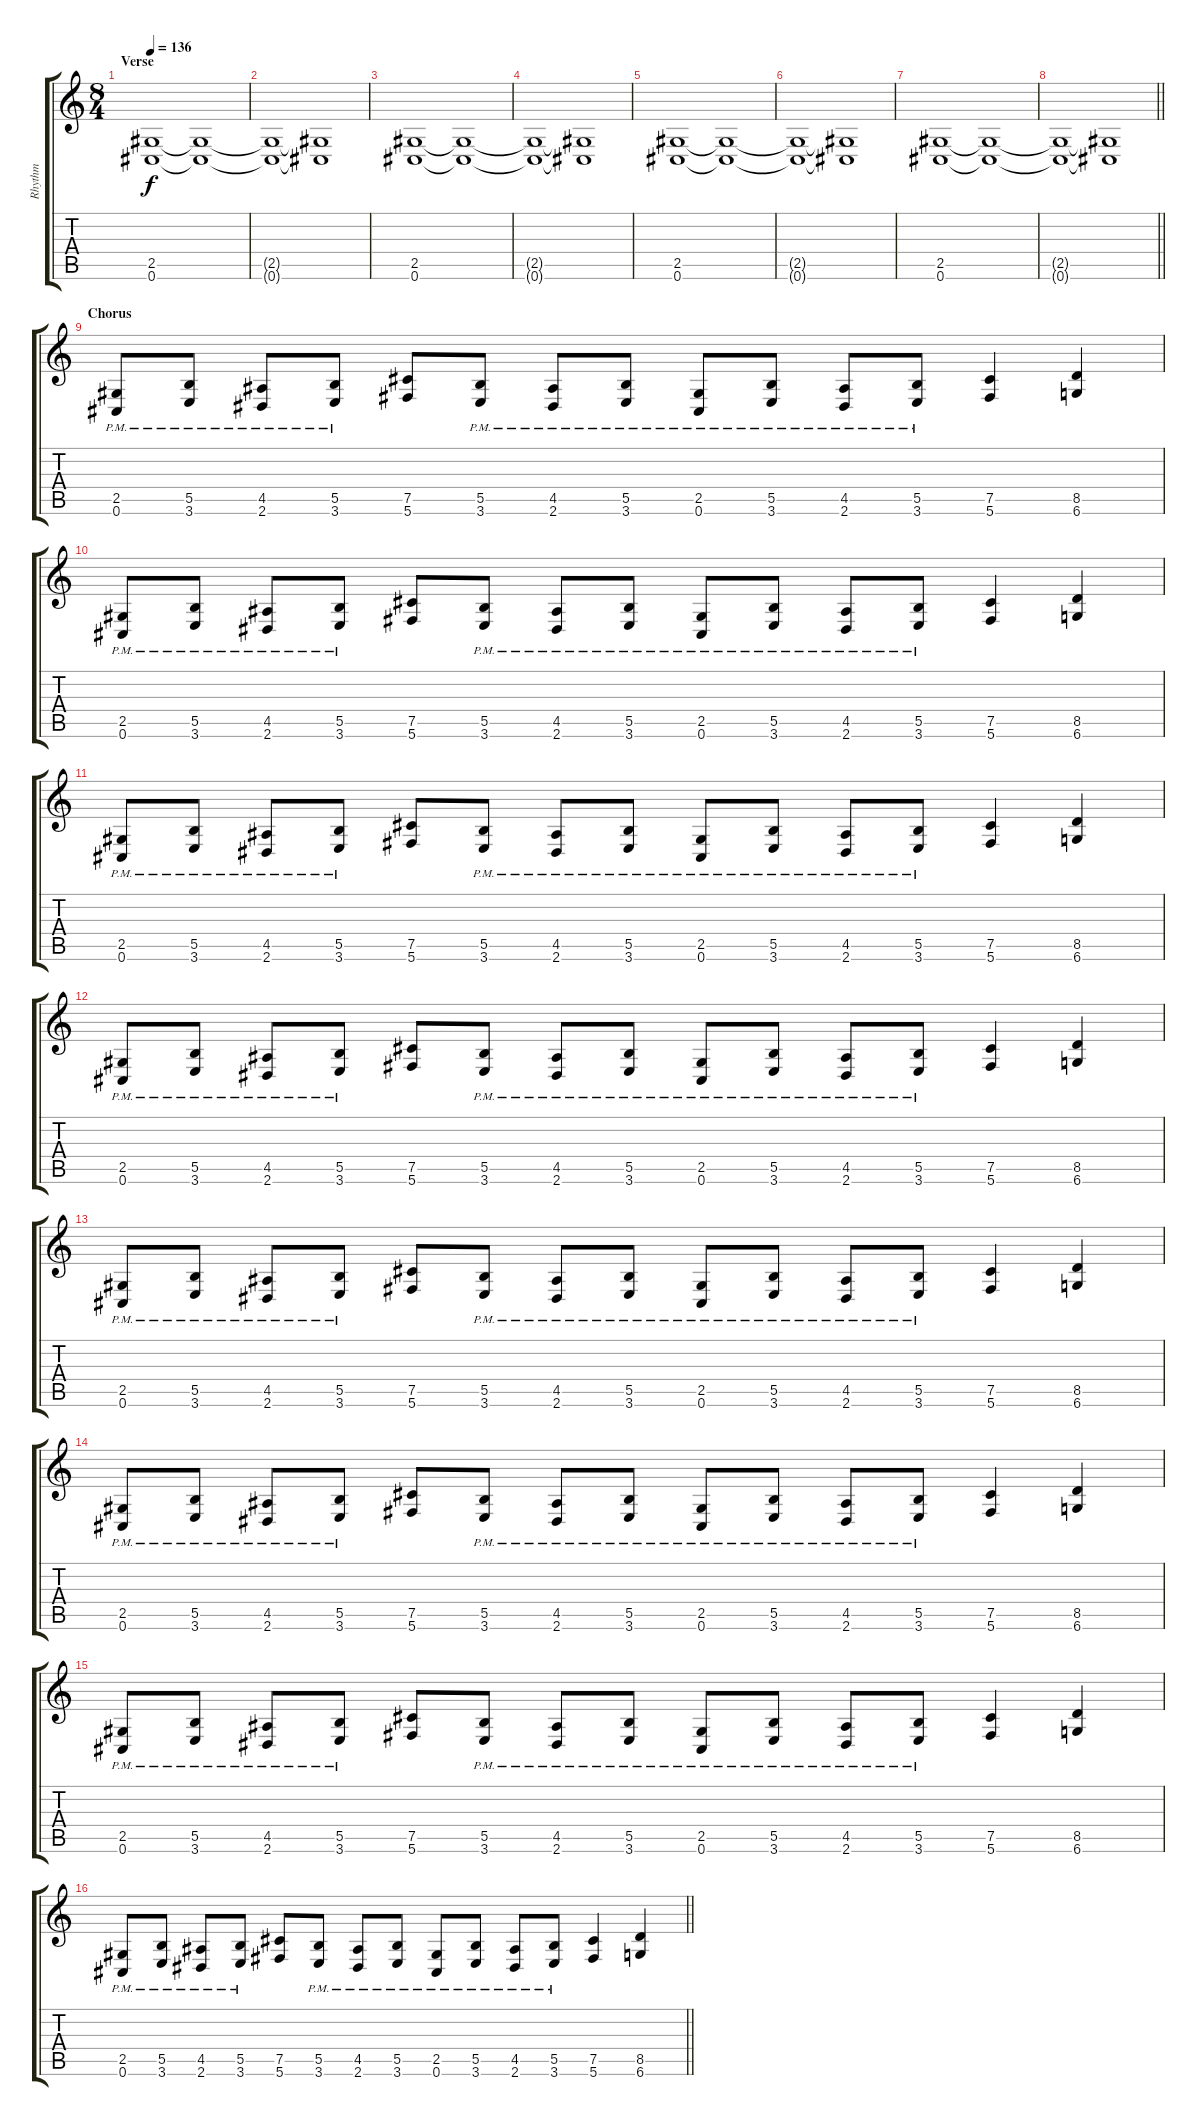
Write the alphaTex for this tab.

\track ("Rhythm" "Rhythm") {instrument distortionguitar}
\staff {score tabs}
\tuning (Db4 Ab3 E3 B2 Gb2 Db2) {hide}
\ts (8 4)
\section ("" "Verse")
\tempo 136
\clef g2
\ks c
(2.5 0.6).1{dy f} (2.5{t} 0.6{t}).1 |
(2.5{t} 0.6{t}).1 (2.5{t} 0.6{t}).1 |
(2.5 0.6).1 (2.5{t} 0.6{t}).1 |
(2.5{t} 0.6{t}).1 (2.5{t} 0.6{t}).1 |
(2.5 0.6).1 (2.5{t} 0.6{t}).1 |
(2.5{t} 0.6{t}).1 (2.5{t} 0.6{t}).1 |
(2.5 0.6).1 (2.5{t} 0.6{t}).1 |
\barLineRight lightlight
(2.5{t} 0.6{t}).1 (2.5{t} 0.6{t}).1 |
\section ("" "Chorus")
(2.5{pm} 0.6{pm}).8 (5.5{pm} 3.6{pm}).8 (4.5{pm} 2.6{pm}).8 (5.5{pm} 3.6{pm}).8 (7.5 5.6).8 (5.5{pm} 3.6{pm}).8 (4.5{pm} 2.6{pm}).8 (5.5{pm} 3.6{pm}).8 (2.5{pm} 0.6{pm}).8 (5.5{pm} 3.6{pm}).8 (4.5{pm} 2.6{pm}).8 (5.5{pm} 3.6{pm}).8 (7.5 5.6).4 (8.5 6.6).4 |
(2.5{pm} 0.6{pm}).8 (5.5{pm} 3.6{pm}).8 (4.5{pm} 2.6{pm}).8 (5.5{pm} 3.6{pm}).8 (7.5 5.6).8 (5.5{pm} 3.6{pm}).8 (4.5{pm} 2.6{pm}).8 (5.5{pm} 3.6{pm}).8 (2.5{pm} 0.6{pm}).8 (5.5{pm} 3.6{pm}).8 (4.5{pm} 2.6{pm}).8 (5.5{pm} 3.6{pm}).8 (7.5 5.6).4 (8.5 6.6).4 |
(2.5{pm} 0.6{pm}).8 (5.5{pm} 3.6{pm}).8 (4.5{pm} 2.6{pm}).8 (5.5{pm} 3.6{pm}).8 (7.5 5.6).8 (5.5{pm} 3.6{pm}).8 (4.5{pm} 2.6{pm}).8 (5.5{pm} 3.6{pm}).8 (2.5{pm} 0.6{pm}).8 (5.5{pm} 3.6{pm}).8 (4.5{pm} 2.6{pm}).8 (5.5{pm} 3.6{pm}).8 (7.5 5.6).4 (8.5 6.6).4 |
(2.5{pm} 0.6{pm}).8 (5.5{pm} 3.6{pm}).8 (4.5{pm} 2.6{pm}).8 (5.5{pm} 3.6{pm}).8 (7.5 5.6).8 (5.5{pm} 3.6{pm}).8 (4.5{pm} 2.6{pm}).8 (5.5{pm} 3.6{pm}).8 (2.5{pm} 0.6{pm}).8 (5.5{pm} 3.6{pm}).8 (4.5{pm} 2.6{pm}).8 (5.5{pm} 3.6{pm}).8 (7.5 5.6).4 (8.5 6.6).4 |
(2.5{pm} 0.6{pm}).8 (5.5{pm} 3.6{pm}).8 (4.5{pm} 2.6{pm}).8 (5.5{pm} 3.6{pm}).8 (7.5 5.6).8 (5.5{pm} 3.6{pm}).8 (4.5{pm} 2.6{pm}).8 (5.5{pm} 3.6{pm}).8 (2.5{pm} 0.6{pm}).8 (5.5{pm} 3.6{pm}).8 (4.5{pm} 2.6{pm}).8 (5.5{pm} 3.6{pm}).8 (7.5 5.6).4 (8.5 6.6).4 |
(2.5{pm} 0.6{pm}).8 (5.5{pm} 3.6{pm}).8 (4.5{pm} 2.6{pm}).8 (5.5{pm} 3.6{pm}).8 (7.5 5.6).8 (5.5{pm} 3.6{pm}).8 (4.5{pm} 2.6{pm}).8 (5.5{pm} 3.6{pm}).8 (2.5{pm} 0.6{pm}).8 (5.5{pm} 3.6{pm}).8 (4.5{pm} 2.6{pm}).8 (5.5{pm} 3.6{pm}).8 (7.5 5.6).4 (8.5 6.6).4 |
(2.5{pm} 0.6{pm}).8 (5.5{pm} 3.6{pm}).8 (4.5{pm} 2.6{pm}).8 (5.5{pm} 3.6{pm}).8 (7.5 5.6).8 (5.5{pm} 3.6{pm}).8 (4.5{pm} 2.6{pm}).8 (5.5{pm} 3.6{pm}).8 (2.5{pm} 0.6{pm}).8 (5.5{pm} 3.6{pm}).8 (4.5{pm} 2.6{pm}).8 (5.5{pm} 3.6{pm}).8 (7.5 5.6).4 (8.5 6.6).4 |
\barLineRight lightlight
(2.5{pm} 0.6{pm}).8 (5.5{pm} 3.6{pm}).8 (4.5{pm} 2.6{pm}).8 (5.5{pm} 3.6{pm}).8 (7.5 5.6).8 (5.5{pm} 3.6{pm}).8 (4.5{pm} 2.6{pm}).8 (5.5{pm} 3.6{pm}).8 (2.5{pm} 0.6{pm}).8 (5.5{pm} 3.6{pm}).8 (4.5{pm} 2.6{pm}).8 (5.5{pm} 3.6{pm}).8 (7.5 5.6).4 (8.5 6.6).4
